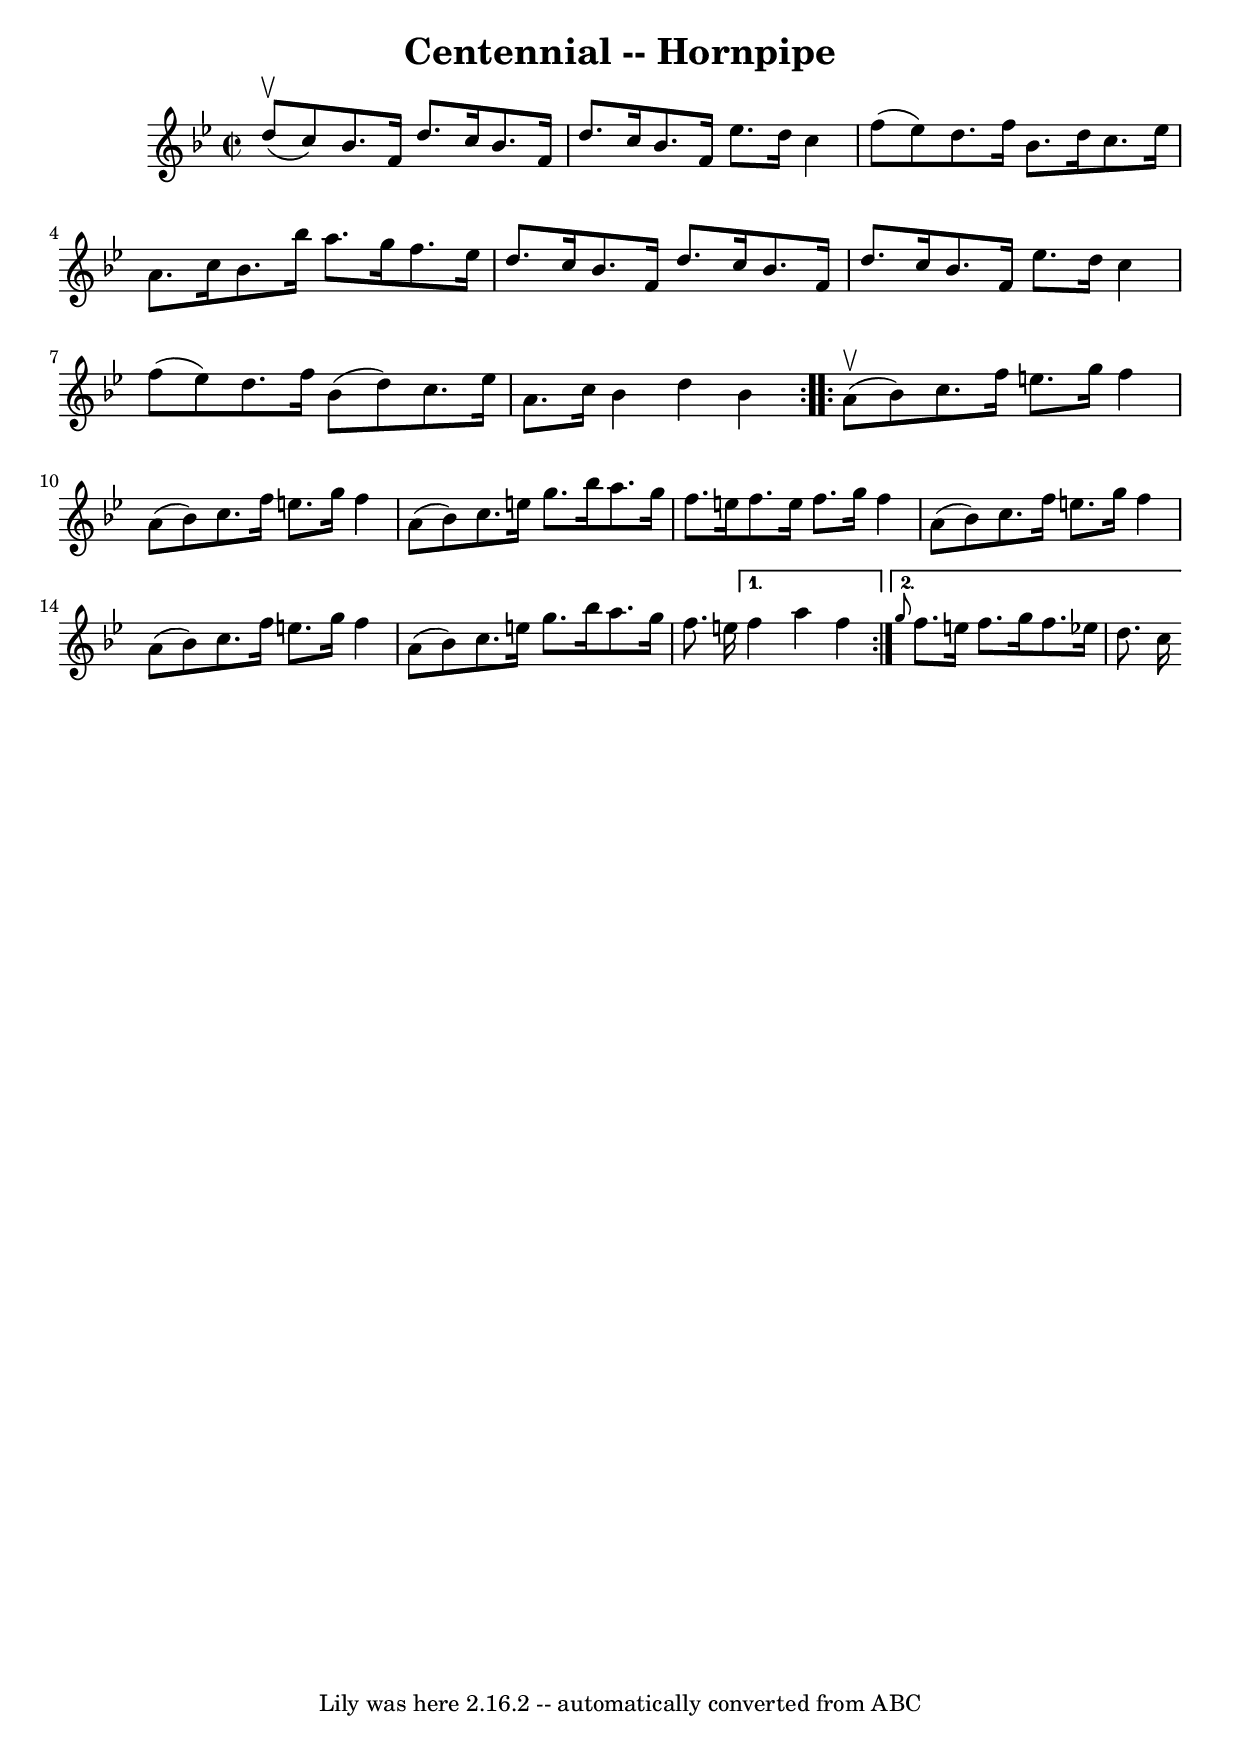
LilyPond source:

\version "2.16.2"
\include "Mammoth.ily"
\header {
  %% book = "Cole's 1000 Fiddle Tunes"
 crossRefNumber = "1"
 footnotes = ""
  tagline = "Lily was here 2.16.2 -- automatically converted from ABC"
  title = "Centennial -- Hornpipe"

}
voicedefault =  {



  \repeat volta 2 {

    \override Staff.TimeSignature #'style = #'C
    \time 2/2      \key bes \major d''8 (^\upbow c''8)  |
 bes'8. f'16 d''8. c''16 bes'8. f'16 d''8. c''16   |
 bes'8. f'16 ees''8. d''16 c''4 f''8 (ees''8)  |
 d''8. f''16 bes'8. d''16 c''8. ees''16 a'8. c''16   |
 bes'8. bes''16 a''8. g''16 f''8. ees''16 d''8. c''16    |
 bes'8. f'16 d''8. c''16 bes'8. f'16 d''8. c''16   |
 bes'8. f'16 ees''8. d''16 c''4 f''8 (ees''8 ) |
 d''8. f''16 bes'8 (d''8) c''8. ees''16 a'8. c''16   |
 bes'4 d''4 bes'4  
  }     
  \repeat volta 2 {
 a'8 (^\upbow bes'8)  |
 c''8. f''16 e''8. g''16 f''4 a'8 (bes'8)  |
 c''8. f''16 e''8. g''16 f''4 a'8 ( bes'8)  |
 c''8. e''16 g''8. bes''16 a''8. g''16 f''8. e''16   |
 f''8. e''16 f''8. g''16 f''4 a'8 ( bes'8) |  |
 c''8. f''16 e''8. g''16 f''4 a'8 (bes'8)  |
 c''8. f''16 e''8. g''16 f''4 a'8 ( bes'8)  |
 c''8. e''16 g''8. bes''16 a''8. g''16    
 f''8. e''!16  
  } \alternative{{ f''4 a''4 f''4  
		 } { \grace { g''8  

			    } f''8. e''16 f''8. g''16 f''8. ees''!16 d''8. c''16   		     \bar " |."   
		   }
	       }

}

\score{
  <<

    \context Staff="default"
    {
      \voicedefault 
      
    }

  >>
  \layout {
    
  }
  \midi {
  }

}
